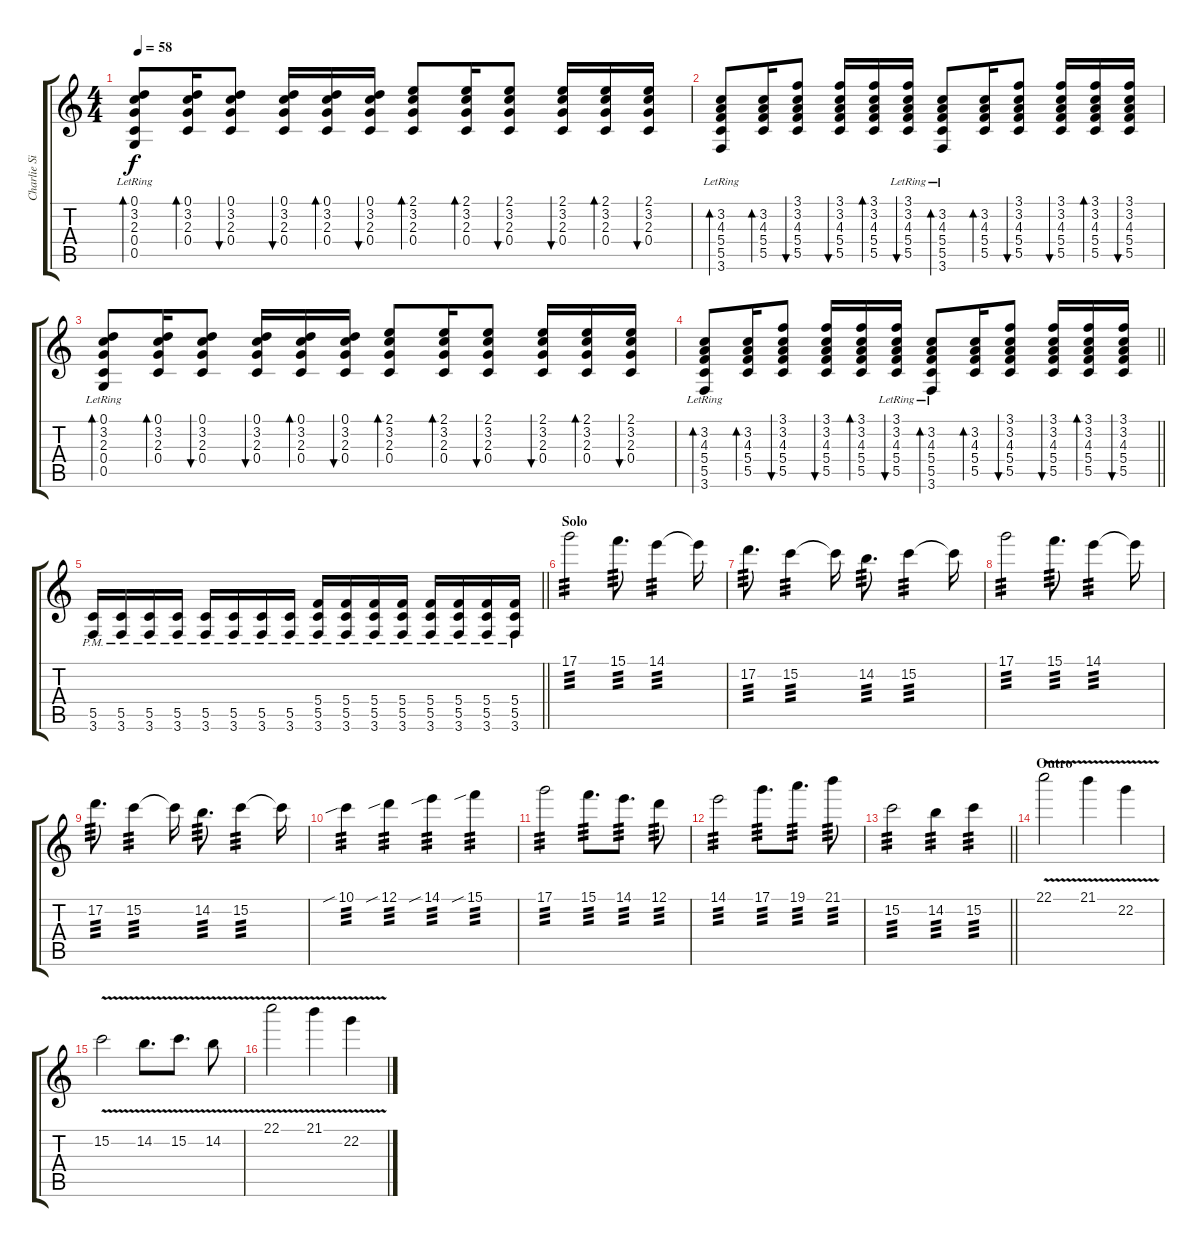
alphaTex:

\track ("Charlie Simpson" "Charlie Si") {instrument acousticguitarsteel}
\staff {score tabs}
\tuning (D4 A3 F3 C3 G2 D2) {hide}
\ts (4 4)
\tempo 58
\clef g2
\ks c
(0.1 3.2 2.3 0.4 0.5{lr}).8{bd 30 dy f} (0.1 3.2 2.3 0.4).16{bd 30} (0.1 3.2 2.3 0.4).8{bu 30} (0.1 3.2 2.3 0.4).16{bu 30} (0.1 3.2 2.3 0.4).16{bd 30} (0.1 3.2 2.3 0.4).16{bu 30} (2.1 3.2 2.3 0.4).8{bd 30} (2.1 3.2 2.3 0.4).16{bd 30} (2.1 3.2 2.3 0.4).8{bu 30} (2.1 3.2 2.3 0.4).16{bu 30} (2.1 3.2 2.3 0.4).16{bd 30} (2.1 3.2 2.3 0.4).16{bu 30} |
(3.2 4.3 5.4 5.5 3.6{lr}).8{bd 30} (3.2 4.3 5.4 5.5).16{bd 30} (3.1 3.2 4.3 5.4 5.5).8{bu 30} (3.1 3.2 4.3 5.4 5.5).16{bu 30} (3.1 3.2 4.3 5.4 5.5).16{bd 30} (3.1{lr} 3.2 4.3 5.4 5.5).16{bu 30} (3.2 4.3 5.4 5.5 3.6{lr}).8{bd 30} (3.2 4.3 5.4 5.5).16{bd 30} (3.1 3.2 4.3 5.4 5.5).8{bu 30} (3.1 3.2 4.3 5.4 5.5).16{bu 30} (3.1 3.2 4.3 5.4 5.5).16{bd 30} (3.1 3.2 4.3 5.4 5.5).16{bu 30} |
(0.1 3.2 2.3 0.4 0.5{lr}).8{bd 30} (0.1 3.2 2.3 0.4).16{bd 30} (0.1 3.2 2.3 0.4).8{bu 30} (0.1 3.2 2.3 0.4).16{bu 30} (0.1 3.2 2.3 0.4).16{bd 30} (0.1 3.2 2.3 0.4).16{bu 30} (2.1 3.2 2.3 0.4).8{bd 30} (2.1 3.2 2.3 0.4).16{bd 30} (2.1 3.2 2.3 0.4).8{bu 30} (2.1 3.2 2.3 0.4).16{bu 30} (2.1 3.2 2.3 0.4).16{bd 30} (2.1 3.2 2.3 0.4).16{bu 30} |
\barLineRight lightlight
(3.2 4.3 5.4 5.5 3.6{lr}).8{bd 30} (3.2 4.3 5.4 5.5).16{bd 30} (3.1 3.2 4.3 5.4 5.5).8{bu 30} (3.1 3.2 4.3 5.4 5.5).16{bu 30} (3.1 3.2 4.3 5.4 5.5).16{bd 30} (3.1{lr} 3.2 4.3 5.4 5.5).16{bu 30} (3.2 4.3 5.4 5.5 3.6{lr}).8{bd 30} (3.2 4.3 5.4 5.5).16{bd 30} (3.1 3.2 4.3 5.4 5.5).8{bu 30} (3.1 3.2 4.3 5.4 5.5).16{bu 30} (3.1 3.2 4.3 5.4 5.5).16{bd 30} (3.1 3.2 4.3 5.4 5.5).16{bu 30} |
\barLineRight lightlight
(5.5{pm} 3.6{pm}).16{volume 13 instrument distortionguitar} (5.5{pm} 3.6{pm}).16 (5.5{pm} 3.6{pm}).16 (5.5{pm} 3.6{pm}).16 (5.5{pm} 3.6{pm}).16 (5.5{pm} 3.6{pm}).16 (5.5{pm} 3.6{pm}).16 (5.5{pm} 3.6{pm}).16 (5.4{pm} 5.5{pm} 3.6{pm}).16 (5.4{pm} 5.5{pm} 3.6{pm}).16 (5.4{pm} 5.5{pm} 3.6{pm}).16 (5.4{pm} 5.5{pm} 3.6{pm}).16 (5.4{pm} 5.5{pm} 3.6{pm}).16 (5.4{pm} 5.5{pm} 3.6{pm}).16 (5.4{pm} 5.5{pm} 3.6{pm}).16 (5.4{pm} 5.5{pm} 3.6{pm}).16 |
\section ("" "Solo")
17.1.2{tp 3 volume 16 instrument distortionguitar} 15.1.8{d tp 3} 14.1.4{tp 3} 14.1{t}.16 |
17.2.8{d tp 3} 15.2.4{tp 3} 15.2{t}.16 14.2.8{d tp 3} 15.2.4{tp 3} 15.2{t}.16 |
17.1.2{tp 3 volume 16 instrument distortionguitar} 15.1.8{d tp 3} 14.1.4{tp 3} 14.1{t}.16 |
17.2.8{d tp 3} 15.2.4{tp 3} 15.2{t}.16 14.2.8{d tp 3} 15.2.4{tp 3} 15.2{t}.16 |
10.1{sib}.4{tp 3} 12.1{sib}.4{tp 3} 14.1{sib}.4{tp 3} 15.1{sib}.4{tp 3} |
17.1.2{tp 3} 15.1.8{d tp 3} 14.1.8{d tp 3} 12.1.8{tp 3} |
14.1.2{tp 3} 17.1.8{d tp 3} 19.1.8{d tp 3} 21.1.8{tp 3} |
\barLineRight lightlight
15.2.2{tp 3} 14.2.4{tp 3} 15.2.4{tp 3} |
\section ("" "Outro")
22.1{v}.2 21.1{v}.4 22.2{v}.4 |
15.2{v}.2 14.2{v}.8{d} 15.2{v}.8{d} 14.2{v}.8 |
22.1{v}.2 21.1{v}.4 22.2{v}.4
